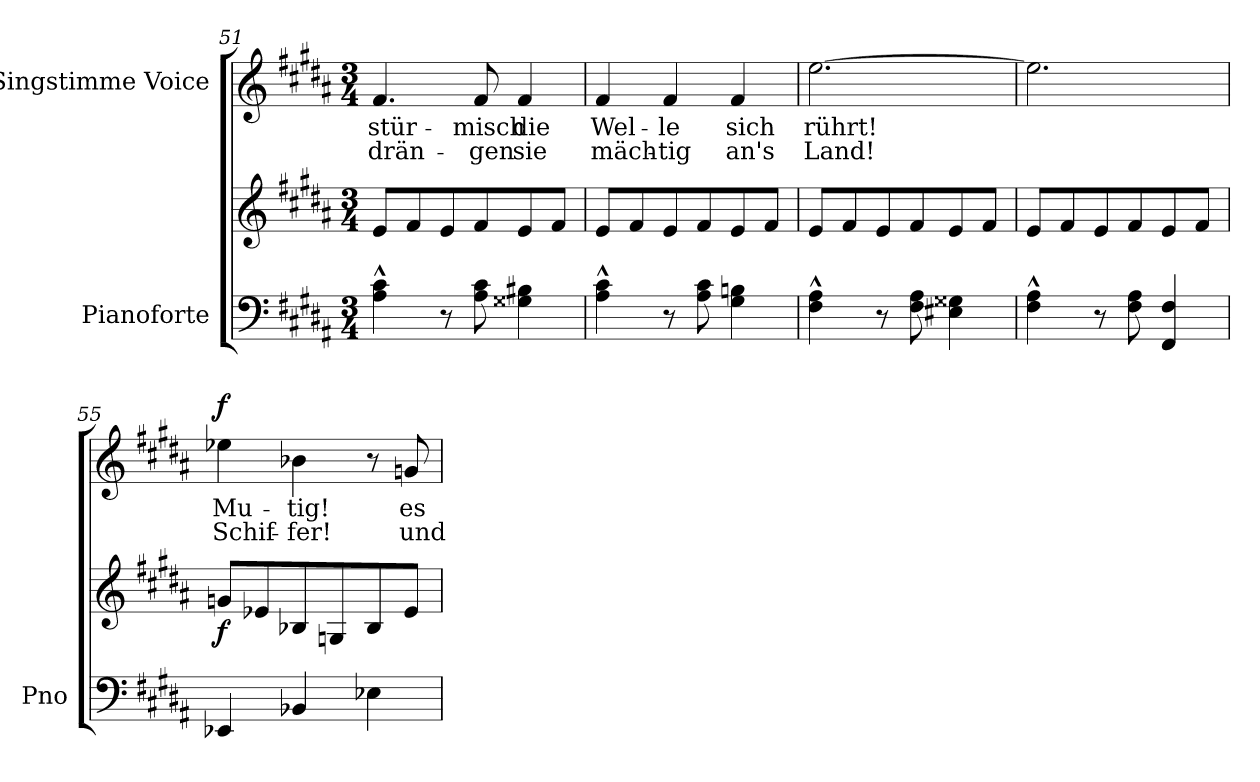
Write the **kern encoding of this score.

**kern	**kern	**dynam	**kern	**text	**text	**dynam
*part2	*part2	*part2	*part1	*part1	*part1	*part1
*staff3	*staff2	*staff2/3	*staff1	*staff1	*staff1	*staff1
*I"Pianoforte	*	*	*I"Singstimme Voice	*	*	*
*I'Pno	*	*	*	*	*	*
*clefF4	*clefG2	*	*clefG2	*	*	*
*k[f#c#g#d#a#]	*k[f#c#g#d#a#]	*	*k[f#c#g#d#a#]	*	*	*
*M3/4	*M3/4	*	*M3/4	*	*	*
=51	=51	=51	=51	=51	=51	=51
!	!	!	!	!LO:LY:b	!LO:LY:b	!
4A#\^^ 4c#\^^	8e/L	.	4.f#/	stür-	drän-	.
.	8f#/	.	.	.	.	.
8r	8e/	.	.	.	.	.
!	!	!	!	!LO:LY:b	!LO:LY:b	!
8A#\ 8c#\	8f#/	.	8f#/	-misch	-gen	.
!	!	!	!	!LO:LY:b	!LO:LY:b	!
4G##X\ 4B#X\	8e/	.	4f#/	die	sie	.
.	8f#/J	.	.	.	.	.
!!LO:LB:g=z
=52	=52	=52	=52	=52	=52	=52
!	!	!	!	!LO:LY:b	!LO:LY:b	!
4A#\^^ 4c#\^^	8e/L	.	4f#/	Wel-	mäch-	.
.	8f#/	.	.	.	.	.
!	!	!	!	!LO:LY:b	!LO:LY:b	!
8r	8e/	.	4f#/	-le	-tig	.
8A#\ 8c#\	8f#/	.	.	.	.	.
!	!	!	!	!LO:LY:b	!LO:LY:b	!
4G#\ 4Bn\	8e/	.	4f#/	sich	an's	.
.	8f#/J	.	.	.	.	.
=53	=53	=53	=53	=53	=53	=53
!	!	!	!	!LO:LY:b	!LO:LY:b	!
4F#\^^ 4A#\^^	8e/L	.	[2.ee\	rührt!	Land!	.
.	8f#/	.	.	.	.	.
8r	8e/	.	.	.	.	.
8F#\ 8A#\	8f#/	.	.	.	.	.
4E#X\ 4G##X\	8e/	.	.	.	.	.
.	8f#/J	.	.	.	.	.
=54	=54	=54	=54	=54	=54	=54
4F#\^^ 4A#\^^	8e/L	.	2.ee\]	.	.	.
.	8f#/	.	.	.	.	.
8r	8e/	.	.	.	.	.
8F#\ 8A#\	8f#/	.	.	.	.	.
4FF#/ 4F#/	8e/	.	.	.	.	.
.	8f#/J	.	.	.	.	.
=55	=55	=55	=55	=55	=55	=55
!	!	!LO:DY:b	!	!LO:LY:b	!LO:LY:b	!LO:DY:a
4EE-X/	8gn/L	f	4ee-X\	Mu-	Schif-	f
.	8e-X/	.	.	.	.	.
!	!	!	!	!LO:LY:b	!LO:LY:b	!
4BB-X/	8B-X/	.	4b-X\	-tig!	-fer!	.
.	8Gn/	.	.	.	.	.
4E-X\	8B-/	.	8r	.	.	.
!	!	!	!	!LO:LY:b	!LO:LY:b	!
.	8e-/J	.	8gn/	es	und	.
=	=	=	=	=	=	=
*-	*-	*-	*-	*-	*-	*-
